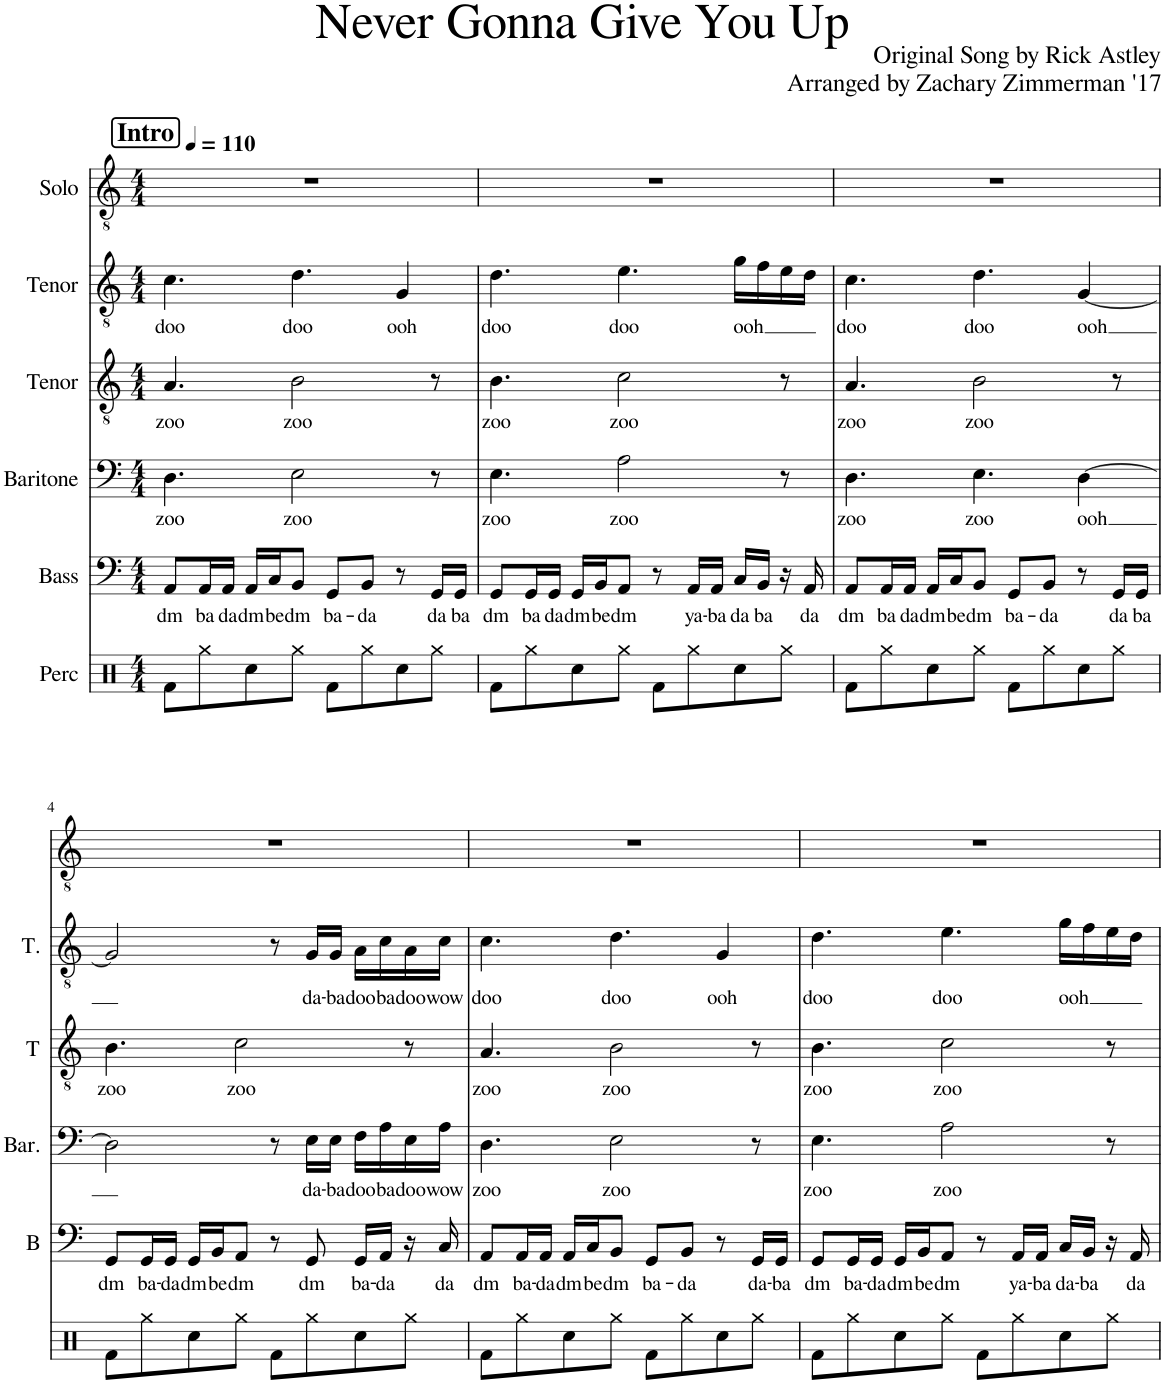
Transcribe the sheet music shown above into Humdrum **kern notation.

**kern	**kern	**text	**kern	**text	**kern	**text	**kern	**text	**kern
*part6	*part5	*part5	*part4	*part4	*part3	*part3	*part2	*part2	*part1
*staff6	*staff5	*staff5	*staff4	*staff4	*staff3	*staff3	*staff2	*staff2	*staff1
*I"Perc	*I"Bass	*	*I"Baritone	*	*I"Tenor	*	*I"Tenor	*	*I"Solo
*	*I'B	*	*I'Bar.	*	*I'T	*	*I'T.	*	*
*clefX	*clefF4	*	*clefF4	*	*clefGv2	*	*clefGv2	*	*clefGv2
*k[]	*k[]	*	*k[]	*	*k[]	*	*k[]	*	*k[]
*M4/4	*M4/4	*	*M4/4	*	*M4/4	*	*M4/4	*	*M4/4
*MM110	*MM110	*	*MM110	*	*MM110	*	*MM110	*	*MM110
!!LO:REH:place=s1:a:B:cj:fs=14:t=Intro
=1	=1	=1	=1	=1	=1	=1	=1	=1	=1
!	!	!LO:LY:b	!	!LO:LY:b	!	!LO:LY:b	!	!LO:LY:b	!
8Rf\L	8AA/L	dm	4.D\	zoo	4.A/	zoo	4.c\	doo	1r
!	!	!LO:LY:b	!	!	!	!	!	!	!
8Rgg\	16AA/L	ba-	.	.	.	.	.	.	.
!	!	!LO:LY:b	!	!	!	!	!	!	!
.	16AA/JJ	-da	.	.	.	.	.	.	.
!	!	!LO:LY:b	!	!	!	!	!	!	!
8Rcc\	16AA/LL	dm	.	.	.	.	.	.	.
!	!	!LO:LY:b	!	!	!	!	!	!	!
.	16C/J	be-	.	.	.	.	.	.	.
!	!	!LO:LY:b	!	!LO:LY:b	!	!LO:LY:b	!	!LO:LY:b	!
8Rgg\J	8BB/J	-dm	2E\	zoo	2B\	zoo	4.d\	doo	.
!	!	!LO:LY:b	!	!	!	!	!	!	!
8Rf\L	8GG/L	ba-	.	.	.	.	.	.	.
!	!	!LO:LY:b	!	!	!	!	!	!	!
8Rgg\	8BB/J	-da	.	.	.	.	.	.	.
!	!	!	!	!	!	!	!	!LO:LY:b	!
8Rcc\	8r	.	.	.	.	.	4G/	ooh	.
!	!	!LO:LY:b	!	!	!	!	!	!	!
8Rgg\J	16GG/LL	da-	8r	.	8r	.	.	.	.
!	!	!LO:LY:b	!	!	!	!	!	!	!
.	16GG/JJ	-ba	.	.	.	.	.	.	.
=2	=2	=2	=2	=2	=2	=2	=2	=2	=2
!	!	!LO:LY:b	!	!LO:LY:b	!	!LO:LY:b	!	!LO:LY:b	!
8Rf\L	8GG/L	dm	4.E\	zoo	4.B\	zoo	4.d\	doo	1r
!	!	!LO:LY:b	!	!	!	!	!	!	!
8Rgg\	16GG/L	ba-	.	.	.	.	.	.	.
!	!	!LO:LY:b	!	!	!	!	!	!	!
.	16GG/JJ	-da	.	.	.	.	.	.	.
!	!	!LO:LY:b	!	!	!	!	!	!	!
8Rcc\	16GG/LL	dm	.	.	.	.	.	.	.
!	!	!LO:LY:b	!	!	!	!	!	!	!
.	16BB/J	be-	.	.	.	.	.	.	.
!	!	!LO:LY:b	!	!LO:LY:b	!	!LO:LY:b	!	!LO:LY:b	!
8Rgg\J	8AA/J	-dm	2A\	zoo	2c\	zoo	4.e\	doo	.
8Rf\L	8r	.	.	.	.	.	.	.	.
!	!	!LO:LY:b	!	!	!	!	!	!	!
8Rgg\	16AA/LL	ya-	.	.	.	.	.	.	.
!	!	!LO:LY:b	!	!	!	!	!	!	!
.	16AA/JJ	-ba	.	.	.	.	.	.	.
!	!	!LO:LY:b	!	!	!	!	!	!LO:LY:b	!
8Rcc\	16C/LL	da-	.	.	.	.	16g\LL	ooh	.
!	!	!LO:LY:b	!	!	!	!	!	!	!
.	16BB/JJ	-ba	.	.	.	.	16f\	.	.
8Rgg\J	16r	.	8r	.	8r	.	16e\	.	.
!	!	!LO:LY:b	!	!	!	!	!	!	!
.	16AA/	da	.	.	.	.	16d\JJ	.	.
=3	=3	=3	=3	=3	=3	=3	=3	=3	=3
!	!	!LO:LY:b	!	!LO:LY:b	!	!LO:LY:b	!	!LO:LY:b	!
8Rf\L	8AA/L	dm	4.D\	zoo	4.A/	zoo	4.c\	doo	1r
!	!	!LO:LY:b	!	!	!	!	!	!	!
8Rgg\	16AA/L	ba-	.	.	.	.	.	.	.
!	!	!LO:LY:b	!	!	!	!	!	!	!
.	16AA/JJ	-da	.	.	.	.	.	.	.
!	!	!LO:LY:b	!	!	!	!	!	!	!
8Rcc\	16AA/LL	dm	.	.	.	.	.	.	.
!	!	!LO:LY:b	!	!	!	!	!	!	!
.	16C/J	be-	.	.	.	.	.	.	.
!	!	!LO:LY:b	!	!LO:LY:b	!	!LO:LY:b	!	!LO:LY:b	!
8Rgg\J	8BB/J	-dm	4.E\	zoo	2B\	zoo	4.d\	doo	.
!	!	!LO:LY:b	!	!	!	!	!	!	!
8Rf\L	8GG/L	ba-	.	.	.	.	.	.	.
!	!	!LO:LY:b	!	!	!	!	!	!	!
8Rgg\	8BB/J	-da	.	.	.	.	.	.	.
!	!	!	!	!LO:LY:b	!	!	!	!LO:LY:b	!
8Rcc\	8r	.	[4D\	ooh	.	.	[4G/	ooh	.
!	!	!LO:LY:b	!	!	!	!	!	!	!
8Rgg\J	16GG/LL	da-	.	.	8r	.	.	.	.
!	!	!LO:LY:b	!	!	!	!	!	!	!
.	16GG/JJ	-ba	.	.	.	.	.	.	.
!!LO:LB:g=z
=4	=4	=4	=4	=4	=4	=4	=4	=4	=4
!	!	!LO:LY:b	!	!	!	!LO:LY:b	!	!	!
8Rf\L	8GG/L	dm	2D\]	.	4.B\	zoo	2G/]	.	1r
!	!	!LO:LY:b	!	!	!	!	!	!	!
8Rgg\	16GG/L	ba-	.	.	.	.	.	.	.
!	!	!LO:LY:b	!	!	!	!	!	!	!
.	16GG/JJ	-da	.	.	.	.	.	.	.
!	!	!LO:LY:b	!	!	!	!	!	!	!
8Rcc\	16GG/LL	dm	.	.	.	.	.	.	.
!	!	!LO:LY:b	!	!	!	!	!	!	!
.	16BB/J	be-	.	.	.	.	.	.	.
!	!	!LO:LY:b	!	!	!	!LO:LY:b	!	!	!
8Rgg\J	8AA/J	-dm	.	.	2c\	zoo	.	.	.
8Rf\L	8r	.	8r	.	.	.	8r	.	.
!	!	!LO:LY:b	!	!LO:LY:b	!	!	!	!LO:LY:b	!
8Rgg\	8GG/	dm	16E\LL	da-	.	.	16G/LL	da-	.
!	!	!	!	!LO:LY:b	!	!	!	!LO:LY:b	!
.	.	.	16E\JJ	-ba	.	.	16G/JJ	-ba	.
!	!	!LO:LY:b	!	!LO:LY:b	!	!	!	!LO:LY:b	!
8Rcc\	16GG/LL	ba-	16F\LL	doo-	.	.	16A\LL	doo-	.
!	!	!LO:LY:b	!	!LO:LY:b	!	!	!	!LO:LY:b	!
.	16AA/JJ	-da	16A\	-ba	.	.	16c\	-ba	.
!	!	!	!	!LO:LY:b	!	!	!	!LO:LY:b	!
8Rgg\J	16r	.	16E\	doo-	8r	.	16A\	doo-	.
!	!	!LO:LY:b	!	!LO:LY:b	!	!	!	!LO:LY:b	!
.	16C/	da	16A\JJ	-wow	.	.	16c\JJ	-wow	.
=5	=5	=5	=5	=5	=5	=5	=5	=5	=5
!	!	!LO:LY:b	!	!LO:LY:b	!	!LO:LY:b	!	!LO:LY:b	!
8Rf\L	8AA/L	dm	4.D\	zoo	4.A/	zoo	4.c\	doo	1r
!	!	!LO:LY:b	!	!	!	!	!	!	!
8Rgg\	16AA/L	ba-	.	.	.	.	.	.	.
!	!	!LO:LY:b	!	!	!	!	!	!	!
.	16AA/JJ	-da	.	.	.	.	.	.	.
!	!	!LO:LY:b	!	!	!	!	!	!	!
8Rcc\	16AA/LL	dm	.	.	.	.	.	.	.
!	!	!LO:LY:b	!	!	!	!	!	!	!
.	16C/J	be-	.	.	.	.	.	.	.
!	!	!LO:LY:b	!	!LO:LY:b	!	!LO:LY:b	!	!LO:LY:b	!
8Rgg\J	8BB/J	-dm	2E\	zoo	2B\	zoo	4.d\	doo	.
!	!	!LO:LY:b	!	!	!	!	!	!	!
8Rf\L	8GG/L	ba-	.	.	.	.	.	.	.
!	!	!LO:LY:b	!	!	!	!	!	!	!
8Rgg\	8BB/J	-da	.	.	.	.	.	.	.
!	!	!	!	!	!	!	!	!LO:LY:b	!
8Rcc\	8r	.	.	.	.	.	4G/	ooh	.
!	!	!LO:LY:b	!	!	!	!	!	!	!
8Rgg\J	16GG/LL	da-	8r	.	8r	.	.	.	.
!	!	!LO:LY:b	!	!	!	!	!	!	!
.	16GG/JJ	-ba	.	.	.	.	.	.	.
=6	=6	=6	=6	=6	=6	=6	=6	=6	=6
!	!	!LO:LY:b	!	!LO:LY:b	!	!LO:LY:b	!	!LO:LY:b	!
8Rf\L	8GG/L	dm	4.E\	zoo	4.B\	zoo	4.d\	doo	1r
!	!	!LO:LY:b	!	!	!	!	!	!	!
8Rgg\	16GG/L	ba-	.	.	.	.	.	.	.
!	!	!LO:LY:b	!	!	!	!	!	!	!
.	16GG/JJ	-da	.	.	.	.	.	.	.
!	!	!LO:LY:b	!	!	!	!	!	!	!
8Rcc\	16GG/LL	dm	.	.	.	.	.	.	.
!	!	!LO:LY:b	!	!	!	!	!	!	!
.	16BB/J	be-	.	.	.	.	.	.	.
!	!	!LO:LY:b	!	!LO:LY:b	!	!LO:LY:b	!	!LO:LY:b	!
8Rgg\J	8AA/J	-dm	2A\	zoo	2c\	zoo	4.e\	doo	.
8Rf\L	8r	.	.	.	.	.	.	.	.
!	!	!LO:LY:b	!	!	!	!	!	!	!
8Rgg\	16AA/LL	ya-	.	.	.	.	.	.	.
!	!	!LO:LY:b	!	!	!	!	!	!	!
.	16AA/JJ	-ba	.	.	.	.	.	.	.
!	!	!LO:LY:b	!	!	!	!	!	!LO:LY:b	!
8Rcc\	16C/LL	da-	.	.	.	.	16g\LL	ooh	.
!	!	!LO:LY:b	!	!	!	!	!	!	!
.	16BB/JJ	-ba	.	.	.	.	16f\	.	.
8Rgg\J	16r	.	8r	.	8r	.	16e\	.	.
!	!	!LO:LY:b	!	!	!	!	!	!	!
.	16AA/	da	.	.	.	.	16d\JJ	.	.
=	=	=	=	=	=	=	=	=	=
*-	*-	*-	*-	*-	*-	*-	*-	*-	*-
